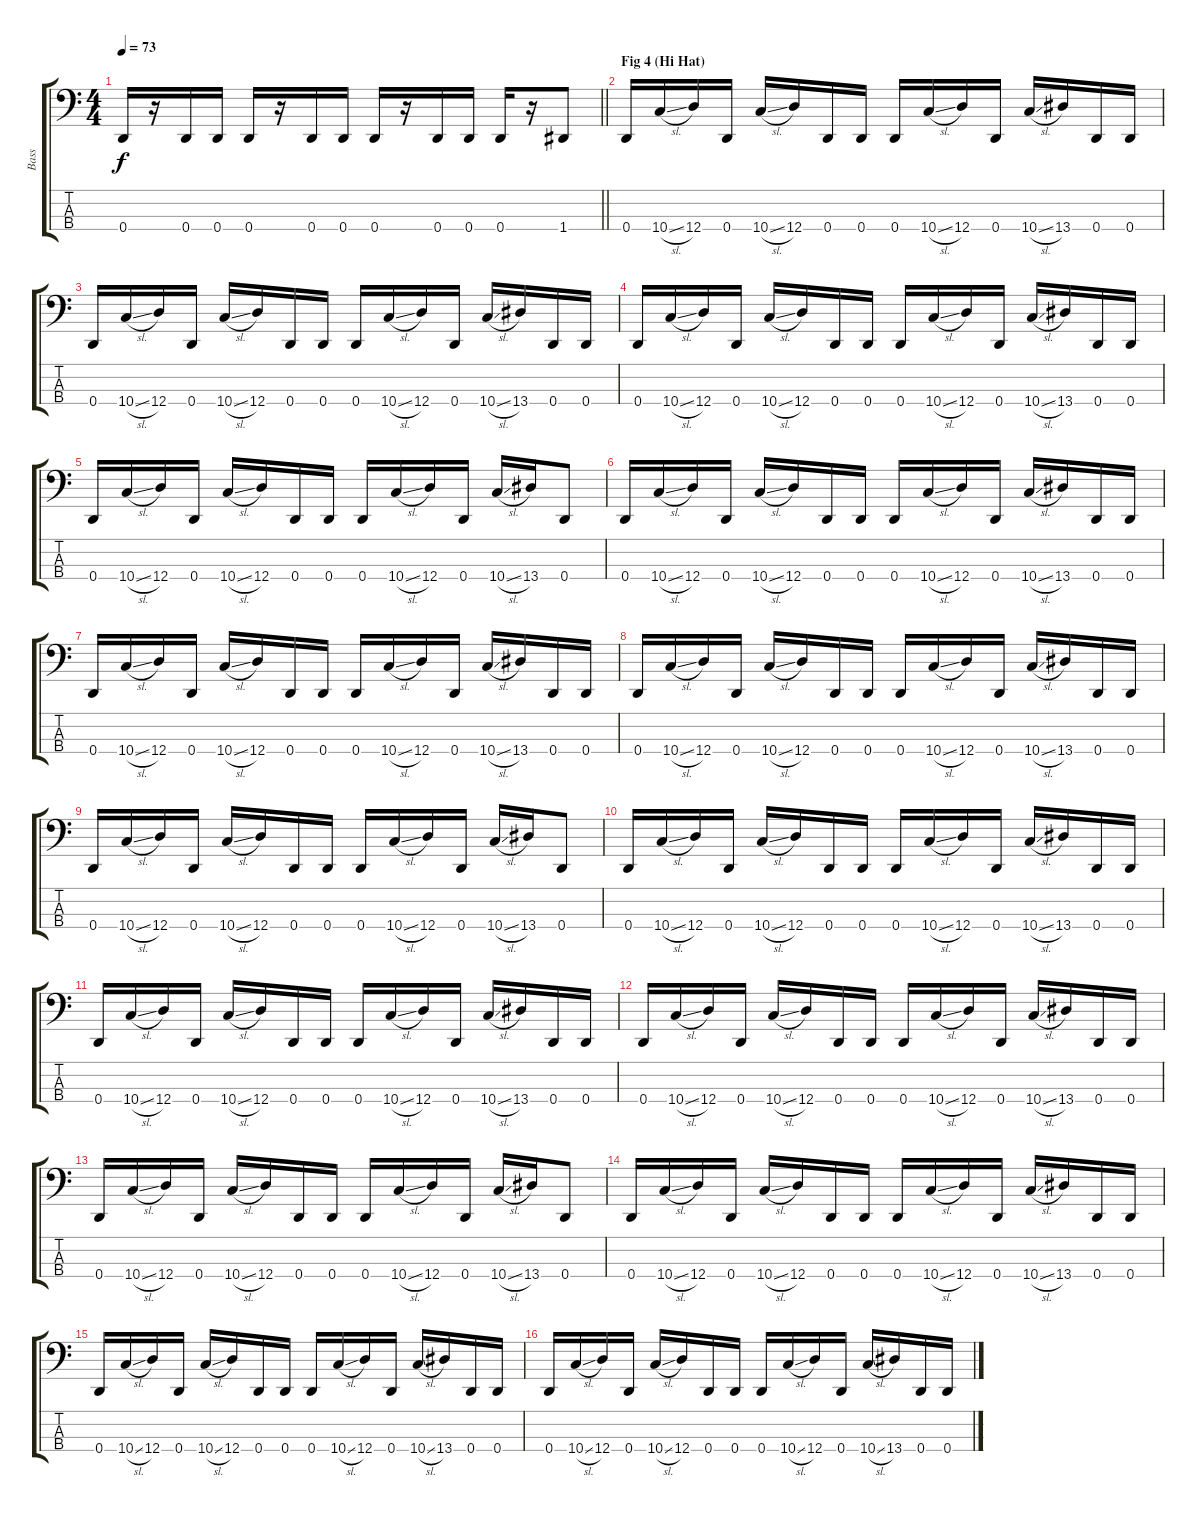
\track ("Bass" "Bass") {instrument electricbasspick}
\staff {score tabs}
\tuning (G2 D2 A1 D1) {hide}
\ts (4 4)
\tempo 73
\clef f4
\barLineRight lightlight
\ks c
0.4.16{dy f} r.16 0.4.16 0.4.16 0.4.16 r.16 0.4.16 0.4.16 0.4.16 r.16 0.4.16 0.4.16 0.4.16 r.16 1.4.8 |
\section ("" "Fig 4 (Hi Hat)")
0.4.16 10.4{sl}.16 12.4.16 0.4.16 10.4{sl}.16 12.4.16 0.4.16 0.4.16 0.4.16 10.4{sl}.16 12.4.16 0.4.16 10.4{sl}.16 13.4.16 0.4.16 0.4.16 |
0.4.16 10.4{sl}.16 12.4.16 0.4.16 10.4{sl}.16 12.4.16 0.4.16 0.4.16 0.4.16 10.4{sl}.16 12.4.16 0.4.16 10.4{sl}.16 13.4.16 0.4.16 0.4.16 |
0.4.16 10.4{sl}.16 12.4.16 0.4.16 10.4{sl}.16 12.4.16 0.4.16 0.4.16 0.4.16 10.4{sl}.16 12.4.16 0.4.16 10.4{sl}.16 13.4.16 0.4.16 0.4.16 |
0.4.16 10.4{sl}.16 12.4.16 0.4.16 10.4{sl}.16 12.4.16 0.4.16 0.4.16 0.4.16 10.4{sl}.16 12.4.16 0.4.16 10.4{sl}.16 13.4.16 0.4.8 |
0.4.16 10.4{sl}.16 12.4.16 0.4.16 10.4{sl}.16 12.4.16 0.4.16 0.4.16 0.4.16 10.4{sl}.16 12.4.16 0.4.16 10.4{sl}.16 13.4.16 0.4.16 0.4.16 |
0.4.16 10.4{sl}.16 12.4.16 0.4.16 10.4{sl}.16 12.4.16 0.4.16 0.4.16 0.4.16 10.4{sl}.16 12.4.16 0.4.16 10.4{sl}.16 13.4.16 0.4.16 0.4.16 |
0.4.16 10.4{sl}.16 12.4.16 0.4.16 10.4{sl}.16 12.4.16 0.4.16 0.4.16 0.4.16 10.4{sl}.16 12.4.16 0.4.16 10.4{sl}.16 13.4.16 0.4.16 0.4.16 |
0.4.16 10.4{sl}.16 12.4.16 0.4.16 10.4{sl}.16 12.4.16 0.4.16 0.4.16 0.4.16 10.4{sl}.16 12.4.16 0.4.16 10.4{sl}.16 13.4.16 0.4.8 |
0.4.16 10.4{sl}.16 12.4.16 0.4.16 10.4{sl}.16 12.4.16 0.4.16 0.4.16 0.4.16 10.4{sl}.16 12.4.16 0.4.16 10.4{sl}.16 13.4.16 0.4.16 0.4.16 |
0.4.16 10.4{sl}.16 12.4.16 0.4.16 10.4{sl}.16 12.4.16 0.4.16 0.4.16 0.4.16 10.4{sl}.16 12.4.16 0.4.16 10.4{sl}.16 13.4.16 0.4.16 0.4.16 |
0.4.16 10.4{sl}.16 12.4.16 0.4.16 10.4{sl}.16 12.4.16 0.4.16 0.4.16 0.4.16 10.4{sl}.16 12.4.16 0.4.16 10.4{sl}.16 13.4.16 0.4.16 0.4.16 |
0.4.16 10.4{sl}.16 12.4.16 0.4.16 10.4{sl}.16 12.4.16 0.4.16 0.4.16 0.4.16 10.4{sl}.16 12.4.16 0.4.16 10.4{sl}.16 13.4.16 0.4.8 |
0.4.16 10.4{sl}.16 12.4.16 0.4.16 10.4{sl}.16 12.4.16 0.4.16 0.4.16 0.4.16 10.4{sl}.16 12.4.16 0.4.16 10.4{sl}.16 13.4.16 0.4.16 0.4.16 |
0.4.16 10.4{sl}.16 12.4.16 0.4.16 10.4{sl}.16 12.4.16 0.4.16 0.4.16 0.4.16 10.4{sl}.16 12.4.16 0.4.16 10.4{sl}.16 13.4.16 0.4.16 0.4.16 |
0.4.16 10.4{sl}.16 12.4.16 0.4.16 10.4{sl}.16 12.4.16 0.4.16 0.4.16 0.4.16 10.4{sl}.16 12.4.16 0.4.16 10.4{sl}.16 13.4.16 0.4.16 0.4.16
